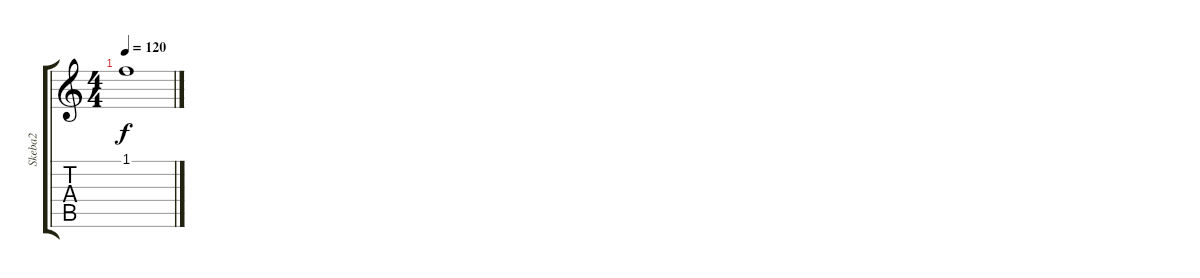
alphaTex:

\track ("Skeba2" "Skeba2") {instrument overdrivenguitar}
\staff {score tabs}
\tuning (E4 B3 G3 D3 A2 E2) {hide}
\ts (4 4)
\tempo 120
\clef g2
\ks c
1.1{t}.1{dy f}
